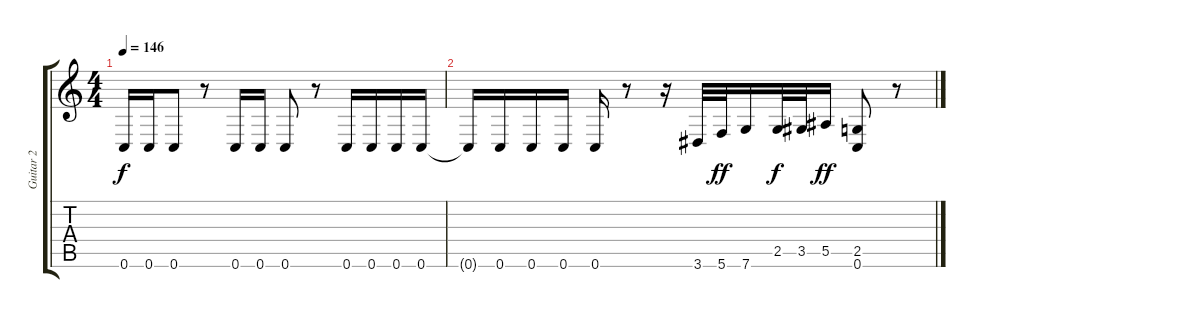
\track ("Guitar 2" "Guitar 2") {instrument distortionguitar}
\staff {score tabs}
\tuning (C4 G3 Eb3 Bb2 F2 C2) {hide}
\ts (4 4)
\tempo 146
\clef g2
\ks c
0.6.16{dy f} 0.6.16 0.6.8 r.8 0.6.16 0.6.16 0.6.8 r.8 0.6.16 0.6.16 0.6.16 0.6.16 |
0.6{t}.16 0.6.16 0.6.16 0.6.16 0.6.16 r.8 r.16 3.6.32 5.6.32{dy ff} 7.6.16 2.5.32{dy f} 3.5.32 5.5.16{dy ff} (2.5 0.6).8 r.8
